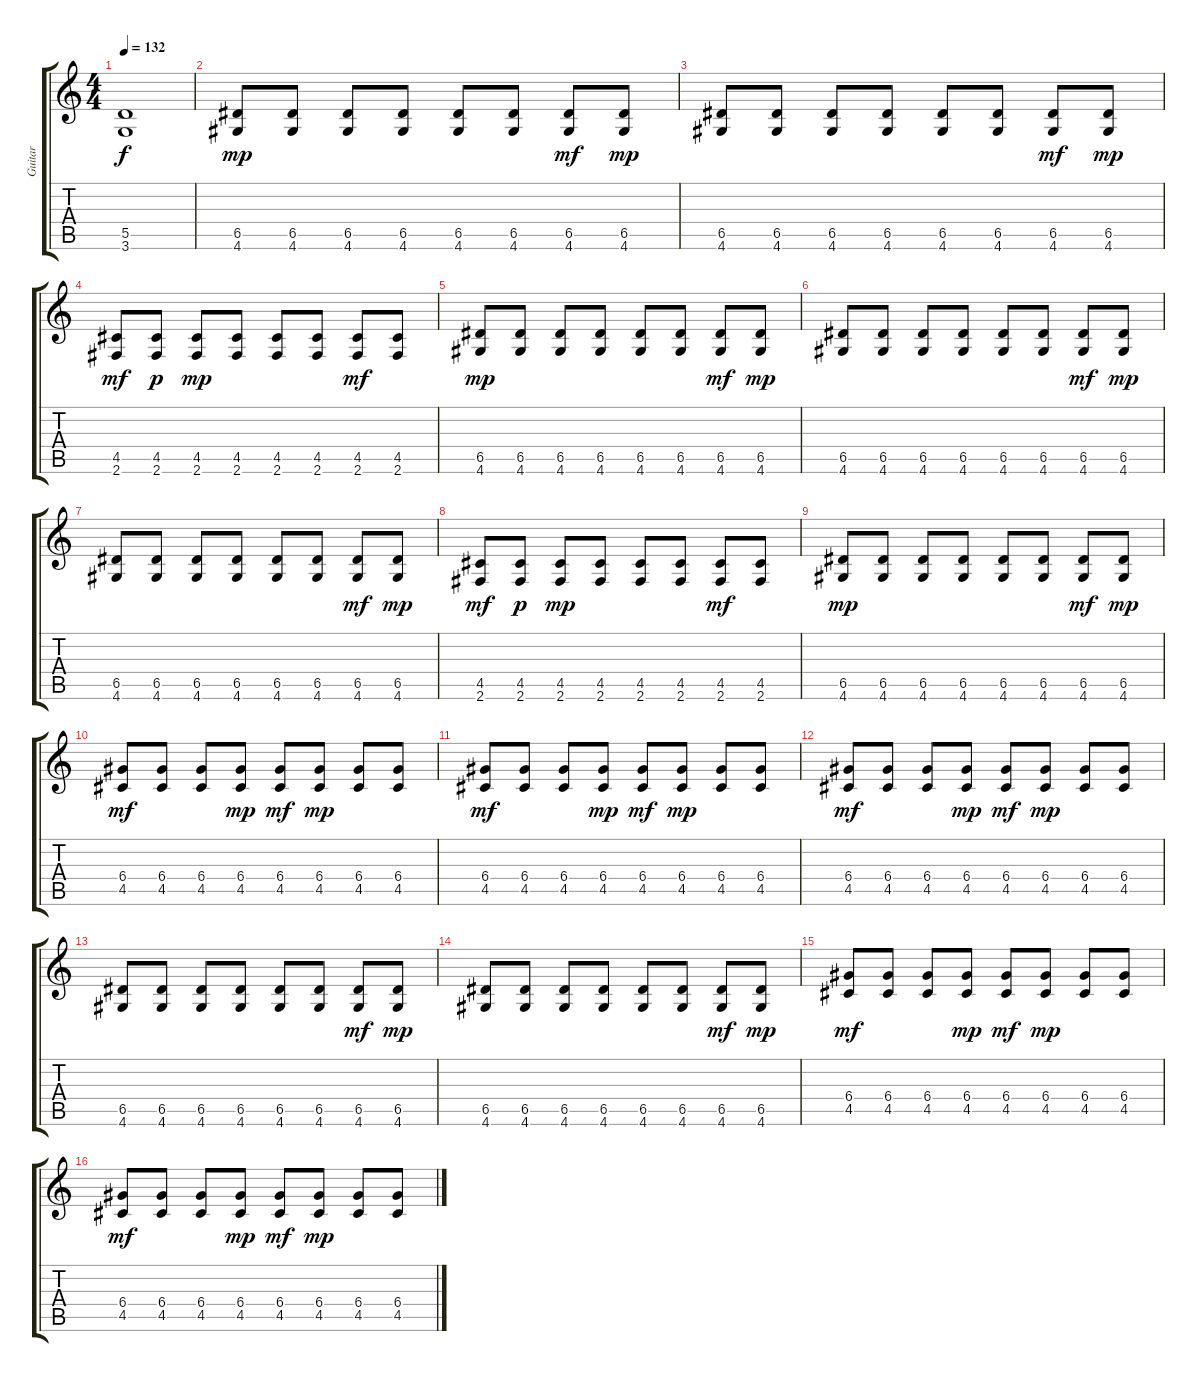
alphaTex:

\track ("Guitar" "Guitar") {instrument electricguitarclean}
\staff {score tabs}
\tuning (E4 B3 G3 D3 A2 E2) {hide}
\ts (4 4)
\tempo 132
\clef g2
\ks c
(5.5 3.6).1{dy f} |
\section ("" "")
(6.5 4.6).8{dy mp} (6.5 4.6).8 (6.5 4.6).8 (6.5 4.6).8 (6.5 4.6).8 (6.5 4.6).8 (6.5 4.6).8{dy mf} (6.5 4.6).8{dy mp} |
(6.5 4.6).8 (6.5 4.6).8 (6.5 4.6).8 (6.5 4.6).8 (6.5 4.6).8 (6.5 4.6).8 (6.5 4.6).8{dy mf} (6.5 4.6).8{dy mp} |
(4.5 2.6).8{dy mf} (4.5 2.6).8{dy p} (4.5 2.6).8{dy mp} (4.5 2.6).8 (4.5 2.6).8 (4.5 2.6).8 (4.5 2.6).8{dy mf} (4.5 2.6).8 |
(6.5 4.6).8{dy mp} (6.5 4.6).8 (6.5 4.6).8 (6.5 4.6).8 (6.5 4.6).8 (6.5 4.6).8 (6.5 4.6).8{dy mf} (6.5 4.6).8{dy mp} |
(6.5 4.6).8 (6.5 4.6).8 (6.5 4.6).8 (6.5 4.6).8 (6.5 4.6).8 (6.5 4.6).8 (6.5 4.6).8{dy mf} (6.5 4.6).8{dy mp} |
(6.5 4.6).8 (6.5 4.6).8 (6.5 4.6).8 (6.5 4.6).8 (6.5 4.6).8 (6.5 4.6).8 (6.5 4.6).8{dy mf} (6.5 4.6).8{dy mp} |
(4.5 2.6).8{dy mf} (4.5 2.6).8{dy p} (4.5 2.6).8{dy mp} (4.5 2.6).8 (4.5 2.6).8 (4.5 2.6).8 (4.5 2.6).8{dy mf} (4.5 2.6).8 |
\section ("" "")
(6.5 4.6).8{dy mp} (6.5 4.6).8 (6.5 4.6).8 (6.5 4.6).8 (6.5 4.6).8 (6.5 4.6).8 (6.5 4.6).8{dy mf} (6.5 4.6).8{dy mp} |
(6.4 4.5).8{dy mf} (6.4 4.5).8 (6.4 4.5).8 (6.4 4.5).8{dy mp} (6.4 4.5).8{dy mf} (6.4 4.5).8{dy mp} (6.4 4.5).8 (6.4 4.5).8 |
(6.4 4.5).8{dy mf} (6.4 4.5).8 (6.4 4.5).8 (6.4 4.5).8{dy mp} (6.4 4.5).8{dy mf} (6.4 4.5).8{dy mp} (6.4 4.5).8 (6.4 4.5).8 |
(6.4 4.5).8{dy mf} (6.4 4.5).8 (6.4 4.5).8 (6.4 4.5).8{dy mp} (6.4 4.5).8{dy mf} (6.4 4.5).8{dy mp} (6.4 4.5).8 (6.4 4.5).8 |
(6.5 4.6).8 (6.5 4.6).8 (6.5 4.6).8 (6.5 4.6).8 (6.5 4.6).8 (6.5 4.6).8 (6.5 4.6).8{dy mf} (6.5 4.6).8{dy mp} |
(6.5 4.6).8 (6.5 4.6).8 (6.5 4.6).8 (6.5 4.6).8 (6.5 4.6).8 (6.5 4.6).8 (6.5 4.6).8{dy mf} (6.5 4.6).8{dy mp} |
(6.4 4.5).8{dy mf} (6.4 4.5).8 (6.4 4.5).8 (6.4 4.5).8{dy mp} (6.4 4.5).8{dy mf} (6.4 4.5).8{dy mp} (6.4 4.5).8 (6.4 4.5).8 |
(6.4 4.5).8{dy mf} (6.4 4.5).8 (6.4 4.5).8 (6.4 4.5).8{dy mp} (6.4 4.5).8{dy mf} (6.4 4.5).8{dy mp} (6.4 4.5).8 (6.4 4.5).8
